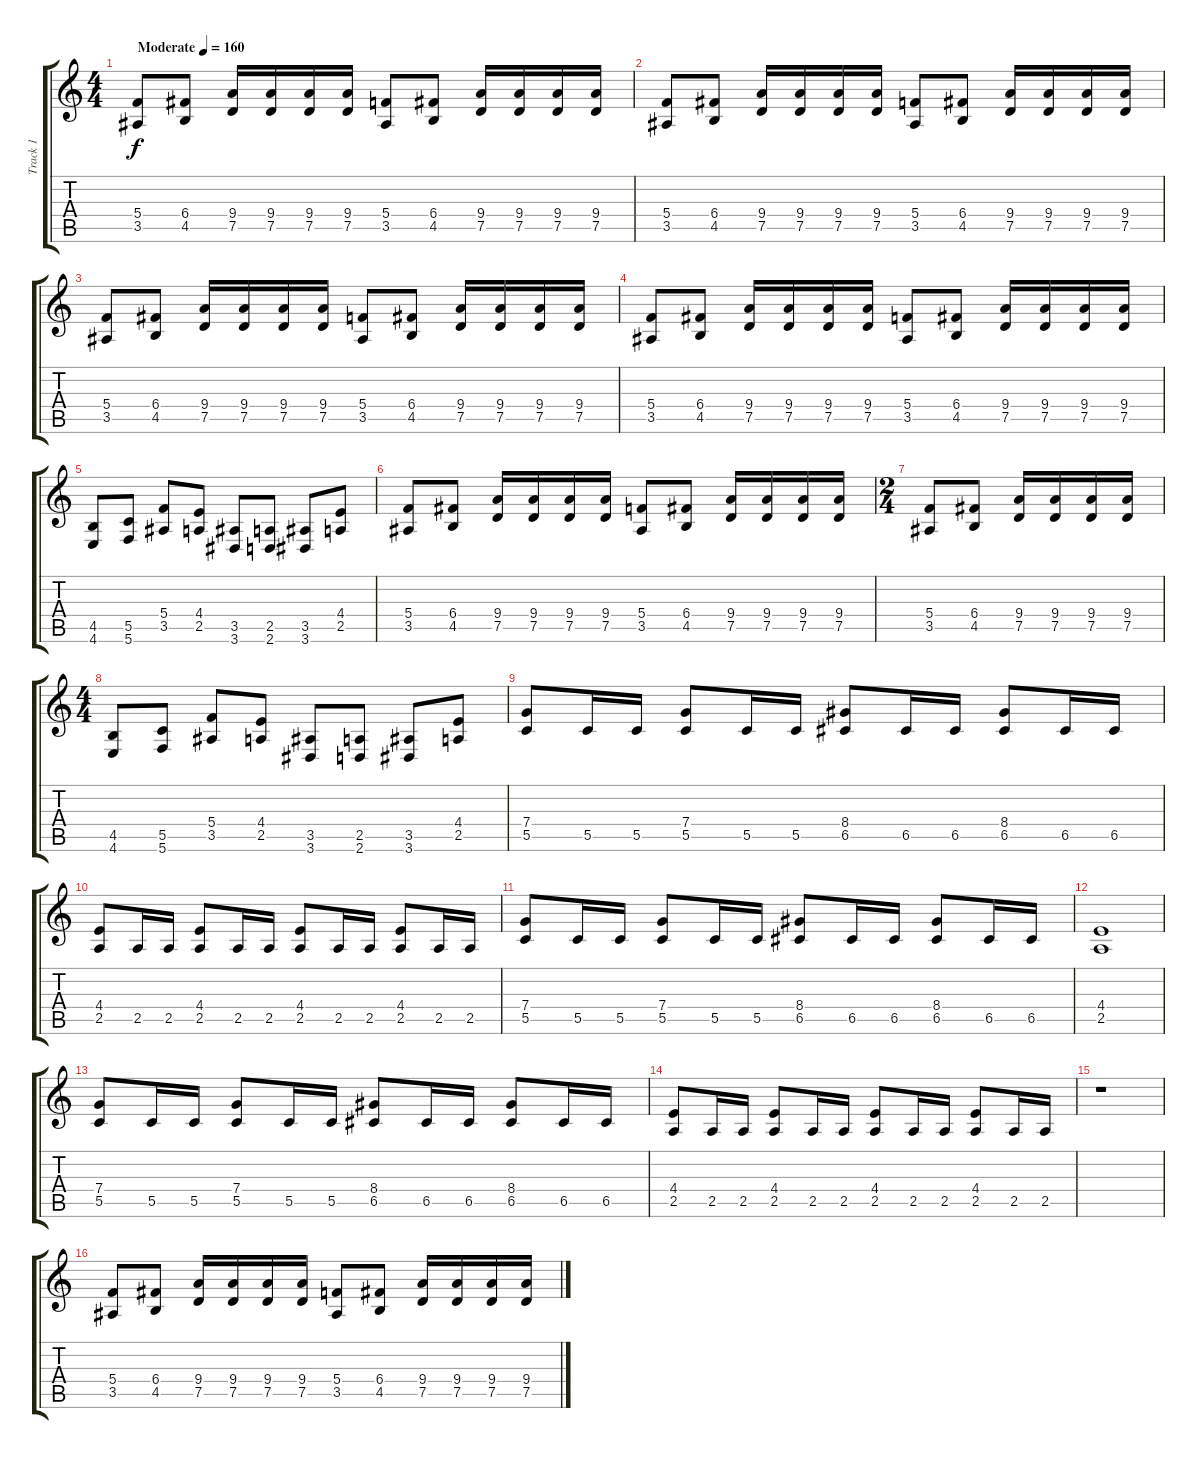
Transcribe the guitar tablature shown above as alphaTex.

\track ("Track 1" "Track 1") {instrument distortionguitar}
\staff {score tabs}
\tuning (D4 A3 F3 C3 G2 C2) {hide}
\ts (4 4)
\tempo (160 "Moderate")
\clef g2
\ks c
(5.4 3.5).8{dy f instrument distortionguitar} (6.4 4.5).8 (9.4 7.5).16 (9.4 7.5).16 (9.4 7.5).16 (9.4 7.5).16 (5.4 3.5).8 (6.4 4.5).8 (9.4 7.5).16 (9.4 7.5).16 (9.4 7.5).16 (9.4 7.5).16 |
(5.4 3.5).8 (6.4 4.5).8 (9.4 7.5).16 (9.4 7.5).16 (9.4 7.5).16 (9.4 7.5).16 (5.4 3.5).8 (6.4 4.5).8 (9.4 7.5).16 (9.4 7.5).16 (9.4 7.5).16 (9.4 7.5).16 |
(5.4 3.5).8 (6.4 4.5).8 (9.4 7.5).16 (9.4 7.5).16 (9.4 7.5).16 (9.4 7.5).16 (5.4 3.5).8 (6.4 4.5).8 (9.4 7.5).16 (9.4 7.5).16 (9.4 7.5).16 (9.4 7.5).16 |
(5.4 3.5).8 (6.4 4.5).8 (9.4 7.5).16 (9.4 7.5).16 (9.4 7.5).16 (9.4 7.5).16 (5.4 3.5).8 (6.4 4.5).8 (9.4 7.5).16 (9.4 7.5).16 (9.4 7.5).16 (9.4 7.5).16 |
(4.5 4.6).8 (5.5 5.6).8 (5.4 3.5).8 (4.4 2.5).8 (3.5 3.6).8 (2.5 2.6).8 (3.5 3.6).8 (4.4 2.5).8 |
(5.4 3.5).8 (6.4 4.5).8 (9.4 7.5).16 (9.4 7.5).16 (9.4 7.5).16 (9.4 7.5).16 (5.4 3.5).8 (6.4 4.5).8 (9.4 7.5).16 (9.4 7.5).16 (9.4 7.5).16 (9.4 7.5).16 |
\ts (2 4)
(5.4 3.5).8 (6.4 4.5).8 (9.4 7.5).16 (9.4 7.5).16 (9.4 7.5).16 (9.4 7.5).16 |
\ts (4 4)
(4.5 4.6).8 (5.5 5.6).8 (5.4 3.5).8 (4.4 2.5).8 (3.5 3.6).8 (2.5 2.6).8 (3.5 3.6).8 (4.4 2.5).8 |
(7.4 5.5).8 5.5.16 5.5.16 (7.4 5.5).8 5.5.16 5.5.16 (8.4 6.5).8 6.5.16 6.5.16 (8.4 6.5).8 6.5.16 6.5.16 |
(4.4 2.5).8 2.5.16 2.5.16 (4.4 2.5).8 2.5.16 2.5.16 (4.4 2.5).8 2.5.16 2.5.16 (4.4 2.5).8 2.5.16 2.5.16 |
(7.4 5.5).8 5.5.16 5.5.16 (7.4 5.5).8 5.5.16 5.5.16 (8.4 6.5).8 6.5.16 6.5.16 (8.4 6.5).8 6.5.16 6.5.16 |
(4.4 2.5).1 |
(7.4 5.5).8 5.5.16 5.5.16 (7.4 5.5).8 5.5.16 5.5.16 (8.4 6.5).8 6.5.16 6.5.16 (8.4 6.5).8 6.5.16 6.5.16 |
(4.4 2.5).8 2.5.16 2.5.16 (4.4 2.5).8 2.5.16 2.5.16 (4.4 2.5).8 2.5.16 2.5.16 (4.4 2.5).8 2.5.16 2.5.16 |
r.1 |
(5.4 3.5).8 (6.4 4.5).8 (9.4 7.5).16 (9.4 7.5).16 (9.4 7.5).16 (9.4 7.5).16 (5.4 3.5).8 (6.4 4.5).8 (9.4 7.5).16 (9.4 7.5).16 (9.4 7.5).16 (9.4 7.5).16
